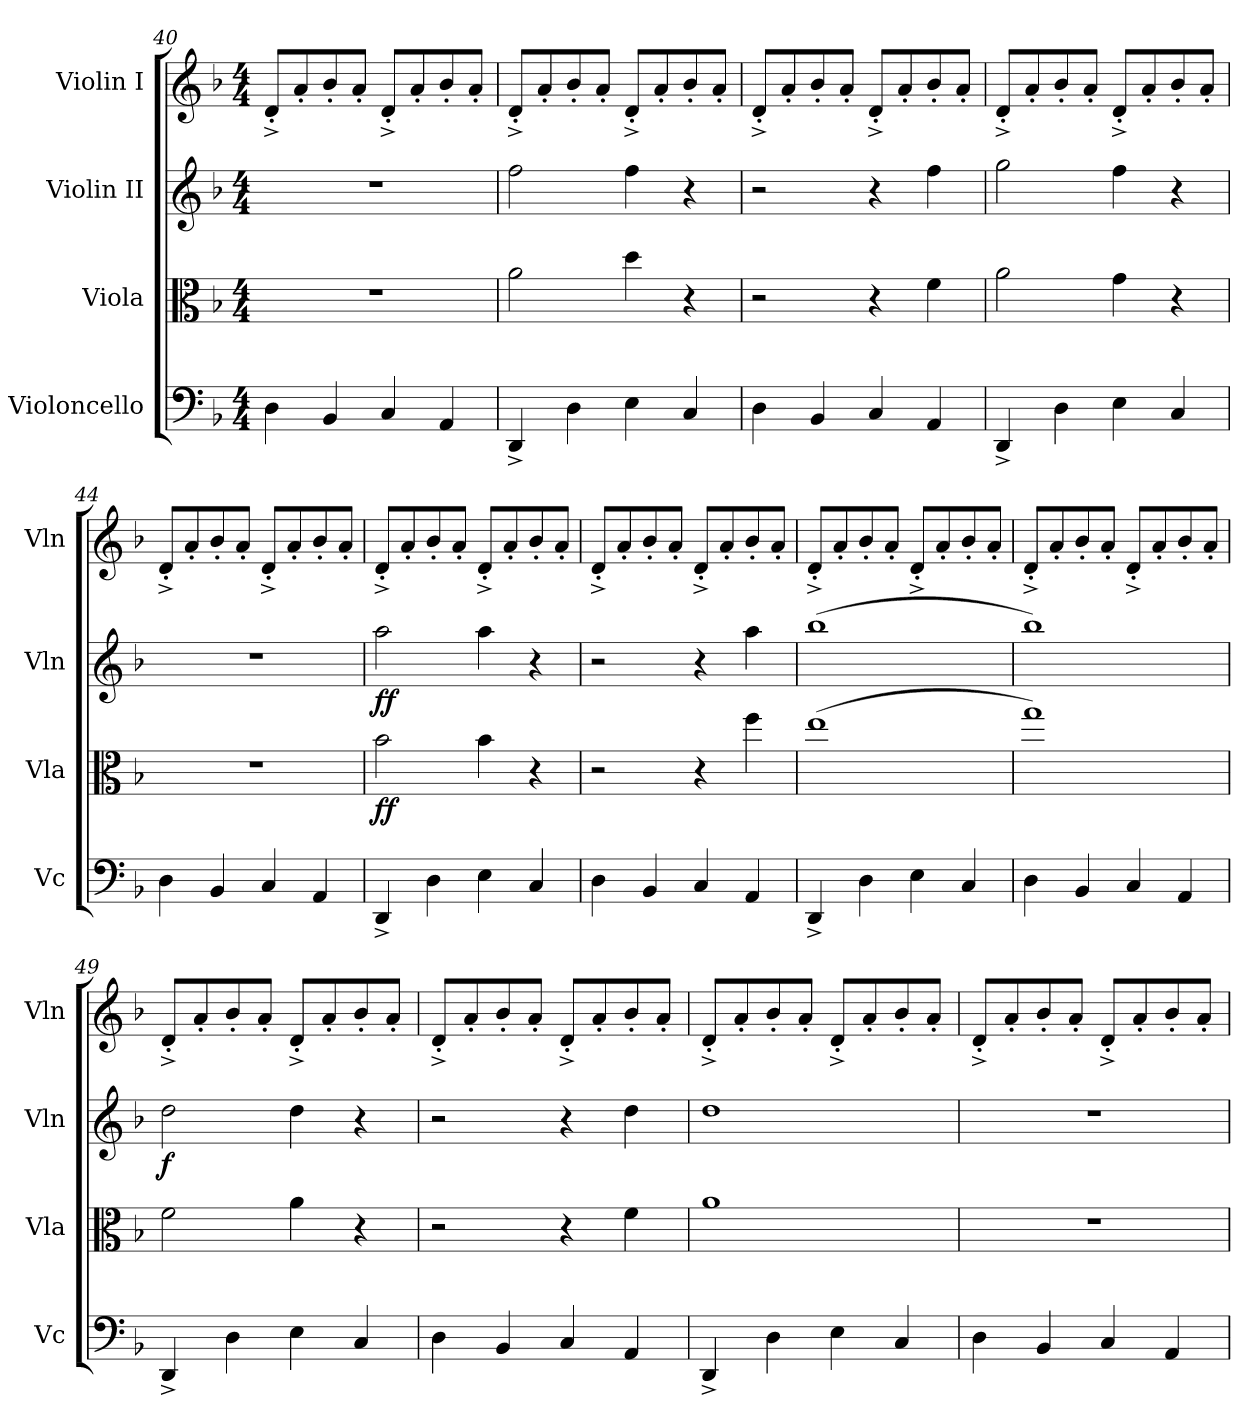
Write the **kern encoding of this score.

**kern	**kern	**dynam	**kern	**dynam	**kern
*part4	*part3	*part3	*part2	*part2	*part1
*staff4	*staff3	*staff3	*staff2	*staff2	*staff1
*I"Violoncello	*I"Viola	*	*I"Violin II	*	*I"Violin I
*I'Vc	*I'Vla	*	*I'Vln	*	*I'Vln
*clefF4	*clefC3	*	*clefG2	*	*clefG2
*k[b-]	*k[b-]	*	*k[b-]	*	*k[b-]
*M4/4	*M4/4	*	*M4/4	*	*M4/4
=40	=40	=40	=40	=40	=40
4D\	1r	.	1r	.	8d'^/L
.	.	.	.	.	8a'/
4BB-/	.	.	.	.	8b-'/
.	.	.	.	.	8a'/J
4C/	.	.	.	.	8d'^/L
.	.	.	.	.	8a'/
4AA/	.	.	.	.	8b-'/
.	.	.	.	.	8a'/J
=41	=41	=41	=41	=41	=41
4DD^/	2a\	.	2ff\	.	8d'^/L
.	.	.	.	.	8a'/
4D\	.	.	.	.	8b-'/
.	.	.	.	.	8a'/J
4E\	4dd\	.	4ff\	.	8d'^/L
.	.	.	.	.	8a'/
4C/	4r	.	4r	.	8b-'/
.	.	.	.	.	8a'/J
=42	=42	=42	=42	=42	=42
4D\	2r	.	2r	.	8d'^/L
.	.	.	.	.	8a'/
4BB-/	.	.	.	.	8b-'/
.	.	.	.	.	8a'/J
4C/	4r	.	4r	.	8d'^/L
.	.	.	.	.	8a'/
4AA/	4f\	.	4ff\	.	8b-'/
.	.	.	.	.	8a'/J
=43	=43	=43	=43	=43	=43
4DD^/	2a\	.	2gg\	.	8d'^/L
.	.	.	.	.	8a'/
4D\	.	.	.	.	8b-'/
.	.	.	.	.	8a'/J
4E\	4g\	.	4ff\	.	8d'^/L
.	.	.	.	.	8a'/
4C/	4r	.	4r	.	8b-'/
.	.	.	.	.	8a'/J
!!LO:LB:g=z
=44	=44	=44	=44	=44	=44
4D\	1r	.	1r	.	8d'^/L
.	.	.	.	.	8a'/
4BB-/	.	.	.	.	8b-'/
.	.	.	.	.	8a'/J
4C/	.	.	.	.	8d'^/L
.	.	.	.	.	8a'/
4AA/	.	.	.	.	8b-'/
.	.	.	.	.	8a'/J
=45	=45	=45	=45	=45	=45
!	!	!LO:DY:b	!	!LO:DY:b	!
4DD^/	2b-\	ff	2aa\	ff	8d'^/L
.	.	.	.	.	8a'/
4D\	.	.	.	.	8b-'/
.	.	.	.	.	8a'/J
4E\	4b-\	.	4aa\	.	8d'^/L
.	.	.	.	.	8a'/
4C/	4r	.	4r	.	8b-'/
.	.	.	.	.	8a'/J
=46	=46	=46	=46	=46	=46
4D\	2r	.	2r	.	8d'^/L
.	.	.	.	.	8a'/
4BB-/	.	.	.	.	8b-'/
.	.	.	.	.	8a'/J
4C/	4r	.	4r	.	8d'^/L
.	.	.	.	.	8a'/
4AA/	4ff\	.	4aa\	.	8b-'/
.	.	.	.	.	8a'/J
=47	=47	=47	=47	=47	=47
4DD^/	(>1ee	.	(>1bb-	.	8d'^/L
.	.	.	.	.	8a'/
4D\	.	.	.	.	8b-'/
.	.	.	.	.	8a'/J
4E\	.	.	.	.	8d'^/L
.	.	.	.	.	8a'/
4C/	.	.	.	.	8b-'/
.	.	.	.	.	8a'/J
=48	=48	=48	=48	=48	=48
4D\	1gg)	.	1bb-)	.	8d'^/L
.	.	.	.	.	8a'/
4BB-/	.	.	.	.	8b-'/
.	.	.	.	.	8a'/J
4C/	.	.	.	.	8d'^/L
.	.	.	.	.	8a'/
4AA/	.	.	.	.	8b-'/
.	.	.	.	.	8a'/J
!!LO:LB:g=z
=49	=49	=49	=49	=49	=49
!	!	!	!	!LO:DY:b	!
4DD^/	2f\	.	2dd\	f	8d'^/L
.	.	.	.	.	8a'/
4D\	.	.	.	.	8b-'/
.	.	.	.	.	8a'/J
4E\	4a\	.	4dd\	.	8d'^/L
.	.	.	.	.	8a'/
4C/	4r	.	4r	.	8b-'/
.	.	.	.	.	8a'/J
=50	=50	=50	=50	=50	=50
4D\	2r	.	2r	.	8d'^/L
.	.	.	.	.	8a'/
4BB-/	.	.	.	.	8b-'/
.	.	.	.	.	8a'/J
4C/	4r	.	4r	.	8d'^/L
.	.	.	.	.	8a'/
4AA/	4f\	.	4dd\	.	8b-'/
.	.	.	.	.	8a'/J
=51	=51	=51	=51	=51	=51
4DD^/	1a	.	1dd	.	8d'^/L
.	.	.	.	.	8a'/
4D\	.	.	.	.	8b-'/
.	.	.	.	.	8a'/J
4E\	.	.	.	.	8d'^/L
.	.	.	.	.	8a'/
4C/	.	.	.	.	8b-'/
.	.	.	.	.	8a'/J
=52	=52	=52	=52	=52	=52
4D\	1r	.	1r	.	8d'^/L
.	.	.	.	.	8a'/
4BB-/	.	.	.	.	8b-'/
.	.	.	.	.	8a'/J
4C/	.	.	.	.	8d'^/L
.	.	.	.	.	8a'/
4AA/	.	.	.	.	8b-'/
.	.	.	.	.	8a'/J
=	=	=	=	=	=
*-	*-	*-	*-	*-	*-
